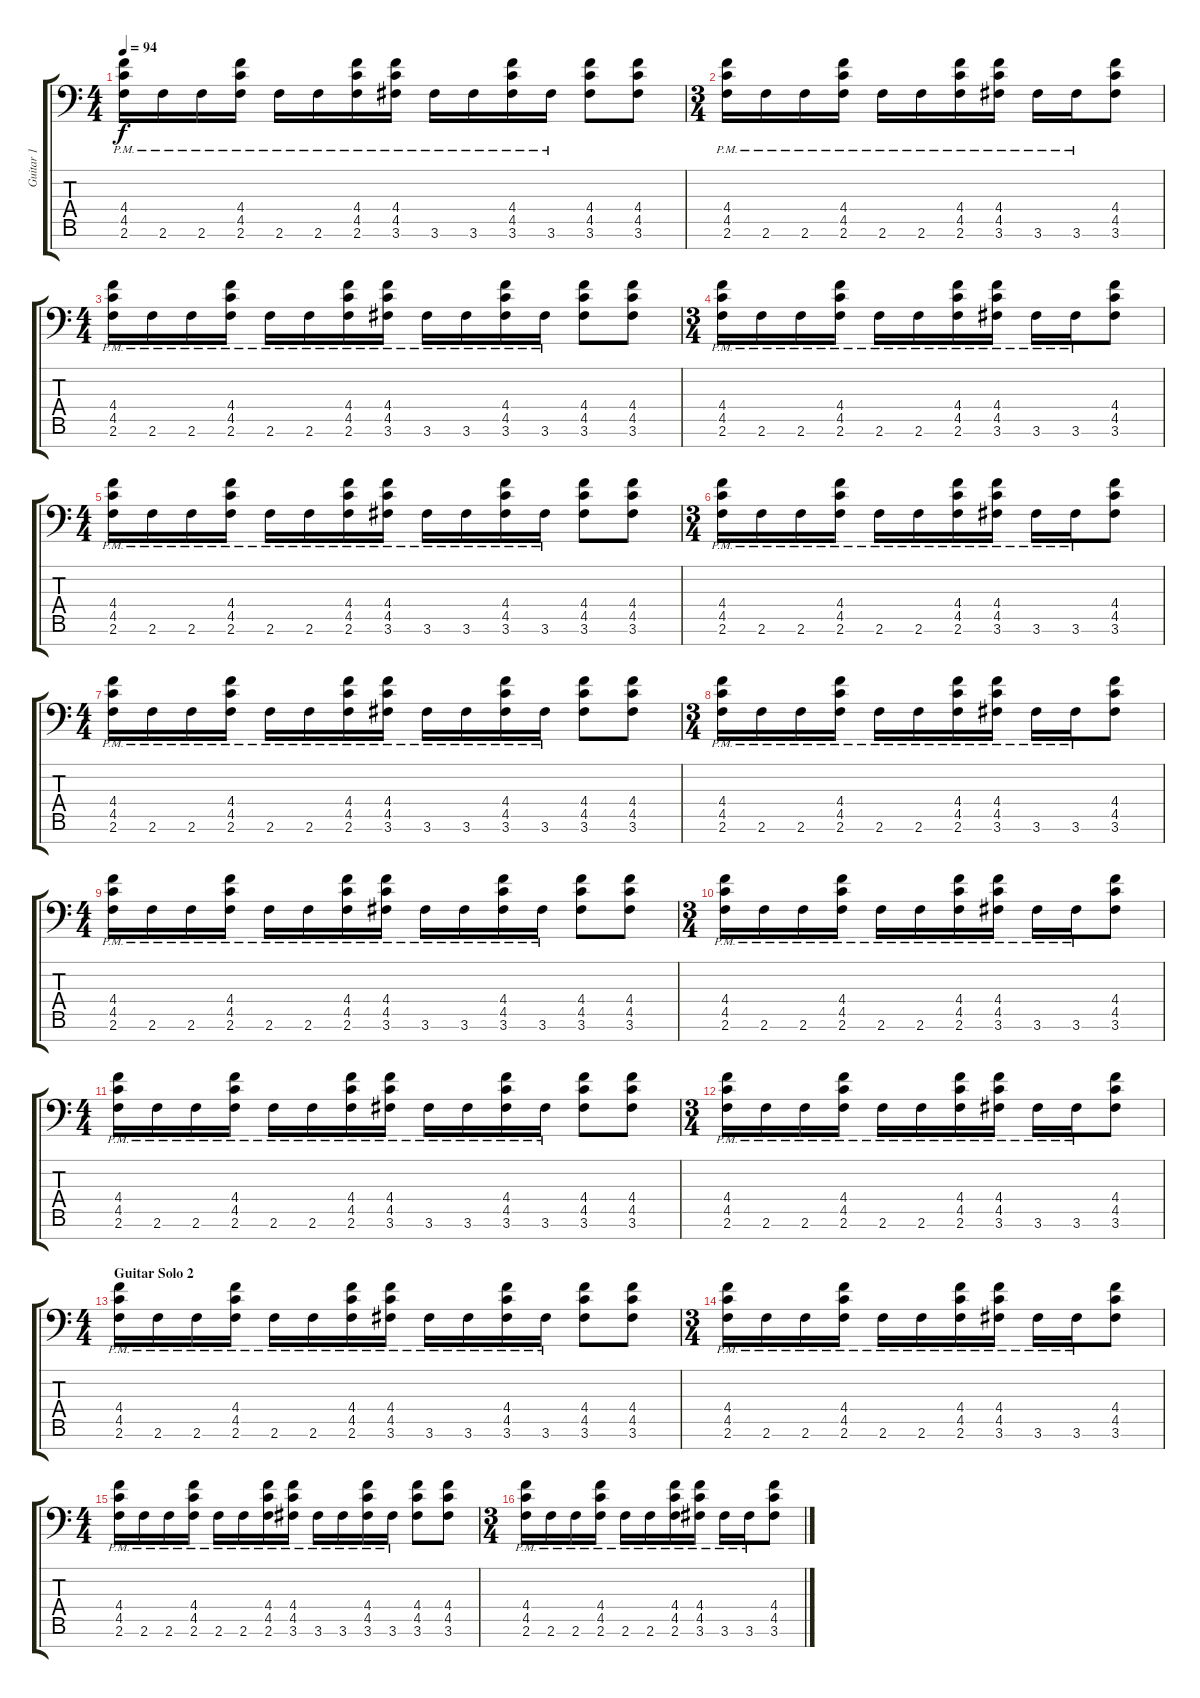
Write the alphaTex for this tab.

\track ("Guitar 1" "Guitar 1") {instrument electricguitarclean}
\staff {score tabs}
\tuning (Eb4 Bb3 Gb3 Db3 Ab2 Eb2 Bb1) {hide}
\ts (4 4)
\tempo 94
\clef f4
\ks c
(4.4{pm} 4.5{pm} 2.6{pm}).16{dy f} 2.6{pm}.16 2.6{pm}.16 (4.4{pm} 4.5{pm} 2.6{pm}).16 2.6{pm}.16 2.6{pm}.16 (4.4{pm} 4.5{pm} 2.6{pm}).16 (4.4{pm} 4.5{pm} 3.6{pm}).16 3.6{pm}.16 3.6{pm}.16 (4.4{pm} 4.5{pm} 3.6{pm}).16 3.6{pm}.16 (4.4 4.5 3.6).8 (4.4 4.5 3.6).8 |
\ts (3 4)
(4.4{pm} 4.5{pm} 2.6{pm}).16 2.6{pm}.16 2.6{pm}.16 (4.4{pm} 4.5{pm} 2.6{pm}).16 2.6{pm}.16 2.6{pm}.16 (4.4{pm} 4.5{pm} 2.6{pm}).16 (4.4{pm} 4.5{pm} 3.6{pm}).16 3.6{pm}.16 3.6{pm}.16 (4.4 4.5 3.6).8 |
\ts (4 4)
(4.4{pm} 4.5{pm} 2.6{pm}).16 2.6{pm}.16 2.6{pm}.16 (4.4{pm} 4.5{pm} 2.6{pm}).16 2.6{pm}.16 2.6{pm}.16 (4.4{pm} 4.5{pm} 2.6{pm}).16 (4.4{pm} 4.5{pm} 3.6{pm}).16 3.6{pm}.16 3.6{pm}.16 (4.4{pm} 4.5{pm} 3.6{pm}).16 3.6{pm}.16 (4.4 4.5 3.6).8 (4.4 4.5 3.6).8 |
\ts (3 4)
(4.4{pm} 4.5{pm} 2.6{pm}).16 2.6{pm}.16 2.6{pm}.16 (4.4{pm} 4.5{pm} 2.6{pm}).16 2.6{pm}.16 2.6{pm}.16 (4.4{pm} 4.5{pm} 2.6{pm}).16 (4.4{pm} 4.5{pm} 3.6{pm}).16 3.6{pm}.16 3.6{pm}.16 (4.4 4.5 3.6).8 |
\ts (4 4)
(4.4{pm} 4.5{pm} 2.6{pm}).16 2.6{pm}.16 2.6{pm}.16 (4.4{pm} 4.5{pm} 2.6{pm}).16 2.6{pm}.16 2.6{pm}.16 (4.4{pm} 4.5{pm} 2.6{pm}).16 (4.4{pm} 4.5{pm} 3.6{pm}).16 3.6{pm}.16 3.6{pm}.16 (4.4{pm} 4.5{pm} 3.6{pm}).16 3.6{pm}.16 (4.4 4.5 3.6).8 (4.4 4.5 3.6).8 |
\ts (3 4)
(4.4{pm} 4.5{pm} 2.6{pm}).16 2.6{pm}.16 2.6{pm}.16 (4.4{pm} 4.5{pm} 2.6{pm}).16 2.6{pm}.16 2.6{pm}.16 (4.4{pm} 4.5{pm} 2.6{pm}).16 (4.4{pm} 4.5{pm} 3.6{pm}).16 3.6{pm}.16 3.6{pm}.16 (4.4 4.5 3.6).8 |
\ts (4 4)
(4.4{pm} 4.5{pm} 2.6{pm}).16 2.6{pm}.16 2.6{pm}.16 (4.4{pm} 4.5{pm} 2.6{pm}).16 2.6{pm}.16 2.6{pm}.16 (4.4{pm} 4.5{pm} 2.6{pm}).16 (4.4{pm} 4.5{pm} 3.6{pm}).16 3.6{pm}.16 3.6{pm}.16 (4.4{pm} 4.5{pm} 3.6{pm}).16 3.6{pm}.16 (4.4 4.5 3.6).8 (4.4 4.5 3.6).8 |
\ts (3 4)
(4.4{pm} 4.5{pm} 2.6{pm}).16 2.6{pm}.16 2.6{pm}.16 (4.4{pm} 4.5{pm} 2.6{pm}).16 2.6{pm}.16 2.6{pm}.16 (4.4{pm} 4.5{pm} 2.6{pm}).16 (4.4{pm} 4.5{pm} 3.6{pm}).16 3.6{pm}.16 3.6{pm}.16 (4.4 4.5 3.6).8 |
\ts (4 4)
(4.4{pm} 4.5{pm} 2.6{pm}).16 2.6{pm}.16 2.6{pm}.16 (4.4{pm} 4.5{pm} 2.6{pm}).16 2.6{pm}.16 2.6{pm}.16 (4.4{pm} 4.5{pm} 2.6{pm}).16 (4.4{pm} 4.5{pm} 3.6{pm}).16 3.6{pm}.16 3.6{pm}.16 (4.4{pm} 4.5{pm} 3.6{pm}).16 3.6{pm}.16 (4.4 4.5 3.6).8 (4.4 4.5 3.6).8 |
\ts (3 4)
(4.4{pm} 4.5{pm} 2.6{pm}).16 2.6{pm}.16 2.6{pm}.16 (4.4{pm} 4.5{pm} 2.6{pm}).16 2.6{pm}.16 2.6{pm}.16 (4.4{pm} 4.5{pm} 2.6{pm}).16 (4.4{pm} 4.5{pm} 3.6{pm}).16 3.6{pm}.16 3.6{pm}.16 (4.4 4.5 3.6).8 |
\ts (4 4)
(4.4{pm} 4.5{pm} 2.6{pm}).16 2.6{pm}.16 2.6{pm}.16 (4.4{pm} 4.5{pm} 2.6{pm}).16 2.6{pm}.16 2.6{pm}.16 (4.4{pm} 4.5{pm} 2.6{pm}).16 (4.4{pm} 4.5{pm} 3.6{pm}).16 3.6{pm}.16 3.6{pm}.16 (4.4{pm} 4.5{pm} 3.6{pm}).16 3.6{pm}.16 (4.4 4.5 3.6).8 (4.4 4.5 3.6).8 |
\ts (3 4)
(4.4{pm} 4.5{pm} 2.6{pm}).16 2.6{pm}.16 2.6{pm}.16 (4.4{pm} 4.5{pm} 2.6{pm}).16 2.6{pm}.16 2.6{pm}.16 (4.4{pm} 4.5{pm} 2.6{pm}).16 (4.4{pm} 4.5{pm} 3.6{pm}).16 3.6{pm}.16 3.6{pm}.16 (4.4 4.5 3.6).8 |
\ts (4 4)
\section ("" "Guitar Solo 2")
(4.4{pm} 4.5{pm} 2.6{pm}).16 2.6{pm}.16 2.6{pm}.16 (4.4{pm} 4.5{pm} 2.6{pm}).16 2.6{pm}.16 2.6{pm}.16 (4.4{pm} 4.5{pm} 2.6{pm}).16 (4.4{pm} 4.5{pm} 3.6{pm}).16 3.6{pm}.16 3.6{pm}.16 (4.4{pm} 4.5{pm} 3.6{pm}).16 3.6{pm}.16 (4.4 4.5 3.6).8 (4.4 4.5 3.6).8 |
\ts (3 4)
(4.4{pm} 4.5{pm} 2.6{pm}).16 2.6{pm}.16 2.6{pm}.16 (4.4{pm} 4.5{pm} 2.6{pm}).16 2.6{pm}.16 2.6{pm}.16 (4.4{pm} 4.5{pm} 2.6{pm}).16 (4.4{pm} 4.5{pm} 3.6{pm}).16 3.6{pm}.16 3.6{pm}.16 (4.4 4.5 3.6).8 |
\ts (4 4)
(4.4{pm} 4.5{pm} 2.6{pm}).16 2.6{pm}.16 2.6{pm}.16 (4.4{pm} 4.5{pm} 2.6{pm}).16 2.6{pm}.16 2.6{pm}.16 (4.4{pm} 4.5{pm} 2.6{pm}).16 (4.4{pm} 4.5{pm} 3.6{pm}).16 3.6{pm}.16 3.6{pm}.16 (4.4{pm} 4.5{pm} 3.6{pm}).16 3.6{pm}.16 (4.4 4.5 3.6).8 (4.4 4.5 3.6).8 |
\ts (3 4)
(4.4{pm} 4.5{pm} 2.6{pm}).16 2.6{pm}.16 2.6{pm}.16 (4.4{pm} 4.5{pm} 2.6{pm}).16 2.6{pm}.16 2.6{pm}.16 (4.4{pm} 4.5{pm} 2.6{pm}).16 (4.4{pm} 4.5{pm} 3.6{pm}).16 3.6{pm}.16 3.6{pm}.16 (4.4 4.5 3.6).8
